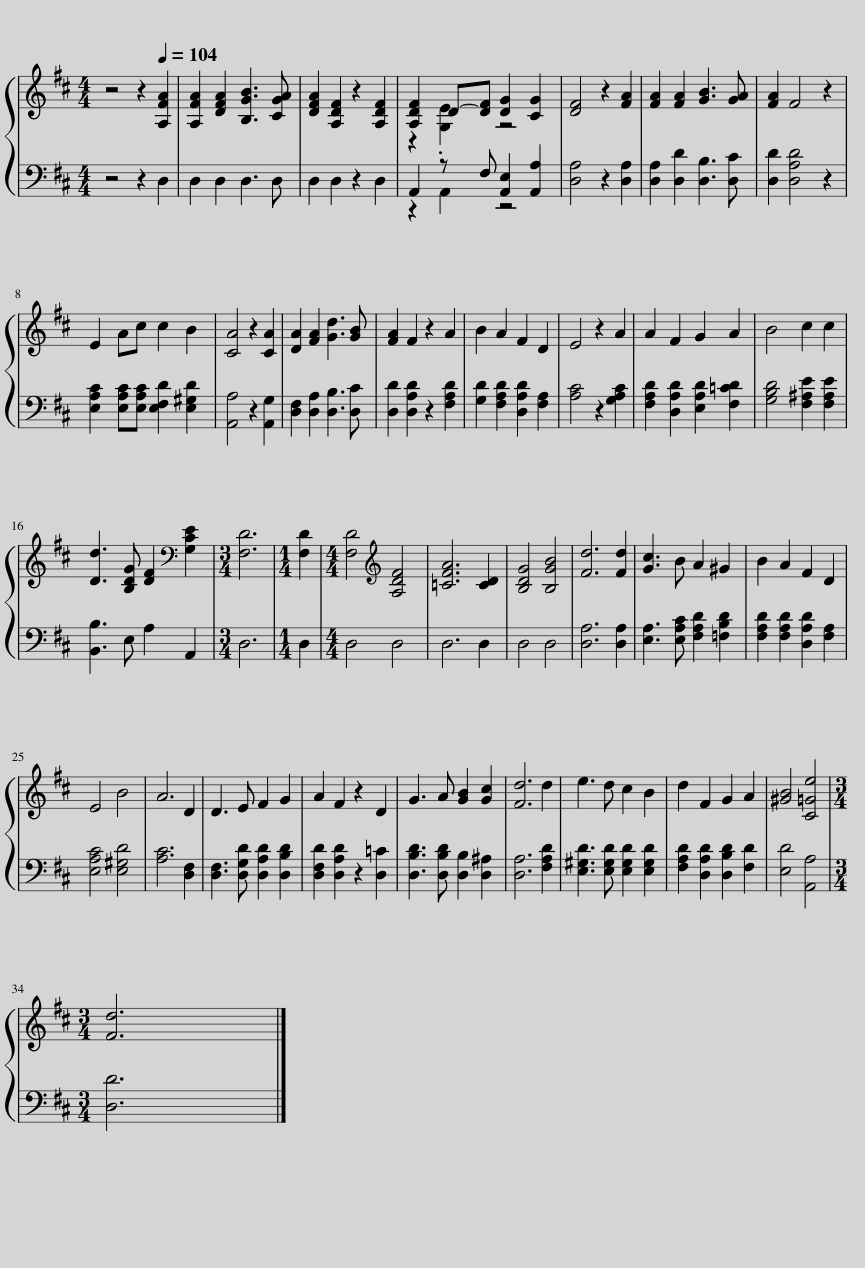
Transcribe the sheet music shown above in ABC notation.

X:1
%%score { ( 1 3 ) | ( 2 4 ) }
L:1/8
M:4/4
I:linebreak $
K:D
V:1 treble
V:3 treble
V:2 bass
V:4 bass
V:1
 z4 z2[Q:1/4=104] [A,FA]2 | [A,FA]2 [DFA]2 [B,GB]3 [CGA] | [DFA]2 [A,DF]2 z2 [A,DF]2 | [A,DF]2 D-[DF] [DG]2 [CG]2 | [DF]4 z2 [FA]2 | %5
 [FA]2 [FA]2 [GB]3 [GA] | [FA]2 F4 z2 |$ E2 Ac c2 B2 | [CA]4 z2 [CA]2 | [DA]2 [FA]2 [Gd]3 [GB] | %10
 [FA]2 F2 z2 A2 | B2 A2 F2 D2 | E4 z2 A2 | A2 F2 G2 A2 | B4 c2 c2 |$ %15
 [Dd]3 [B,DG] [DF]2[K:bass] [G,CE]2 |[M:3/4] [F,D]6 |[M:1/4] [F,D]2 |[M:4/4] [F,D]4[K:treble] [A,DF]4 | [=CFA]6 [CD]2 | %20
 [B,DG]4 [B,GB]4 | [Fd]6 [Fd]2 | [Gc]3 B A2 ^G2 | B2 A2 F2 D2 |$ E4 B4 | %25
 A6 D2 | D3 E F2 G2 | A2 F2 z2 D2 | G3 A [GB]2 [Gc]2 | [Fd]6 d2 | %30
 e3 d c2 B2 | d2 F2 G2 A2 | [^GB]4 [C=Ge]4 |$[M:3/4] [Fd]6 |] %34
V:2
 z4 z2 D,2 | D,2 D,2 D,3 D, | D,2 D,2 z2 D,2 | A,,2 z F, [A,,E,]2 [A,,A,]2 | [D,A,]4 z2 [D,A,]2 | %5
 [D,A,]2 [D,D]2 [D,B,]3 [D,C] | [D,D]2 [D,A,D]4 z2 |$ [E,A,C]2 [E,A,C][E,A,C] [E,F,D]2 [E,^G,D]2 | [A,,A,]4 z2 [A,,G,]2 | [D,F,]2 [D,A,]2 [D,B,]3 [D,C] | %10
 [D,D]2 [D,A,D]2 z2 [F,A,D]2 | [G,D]2 [F,A,D]2 [D,A,D]2 [F,A,]2 | [A,C]4 z2 [G,A,C]2 | [F,A,D]2 [D,A,D]2 [E,A,D]2 [F,=CD]2 | [G,B,D]4 [F,^A,E]2 [F,A,E]2 |$ %15
 [B,,B,]3 E, A,2 A,,2 |[M:3/4] D,6 |[M:1/4] D,2 |[M:4/4] D,4 D,4 | D,6 D,2 | %20
 D,4 D,4 | [D,A,]6 [D,A,]2 | [E,A,]3 [E,A,C] [F,A,D]2 [=F,B,D]2 | [F,A,D]2 [F,A,D]2 [D,A,D]2 [F,A,]2 |$ [E,A,C]4 [E,^G,D]4 | %25
 [A,C]6 [D,F,]2 | [D,F,]3 [D,G,D] [D,A,D]2 [D,B,D]2 | [D,F,D]2 [D,A,D]2 z2 [D,=C]2 | [D,B,D]3 [D,B,D] [D,B,]2 [D,^A,]2 | [D,A,]6 [F,A,D]2 | %30
 [E,^G,D]3 [E,G,D] [E,G,D]2 [E,G,D]2 | [F,A,D]2 [D,A,D]2 [D,B,D]2 [F,D]2 | [E,D]4 [A,,A,]4 |$[M:3/4] [D,D]6 |] %34
V:3
 x8 | x8 | x8 | z2 .[G,E]2 z4 | x8 | %5
 x8 | x8 |$ x8 | x8 | x8 | %10
 x8 | x8 | x8 | x8 | x8 |$ %15
 x6[K:bass] x2 |[M:3/4] x6 |[M:1/4] x2 |[M:4/4] x4[K:treble] x4 | x8 | %20
 x8 | x8 | x8 | x8 |$ x8 | %25
 x8 | x8 | x8 | x8 | x8 | %30
 x8 | x8 | x8 |$[M:3/4] x6 |] %34
V:4
 x8 | x8 | x8 | z2 A,,2 z4 | x8 | %5
 x8 | x8 |$ x8 | x8 | x8 | %10
 x8 | x8 | x8 | x8 | x8 |$ %15
 x8 |[M:3/4] x6 |[M:1/4] x2 |[M:4/4] x8 | x8 | %20
 x8 | x8 | x8 | x8 |$ x8 | %25
 x8 | x8 | x8 | x8 | x8 | %30
 x8 | x8 | x8 |$[M:3/4] x6 |] %34
